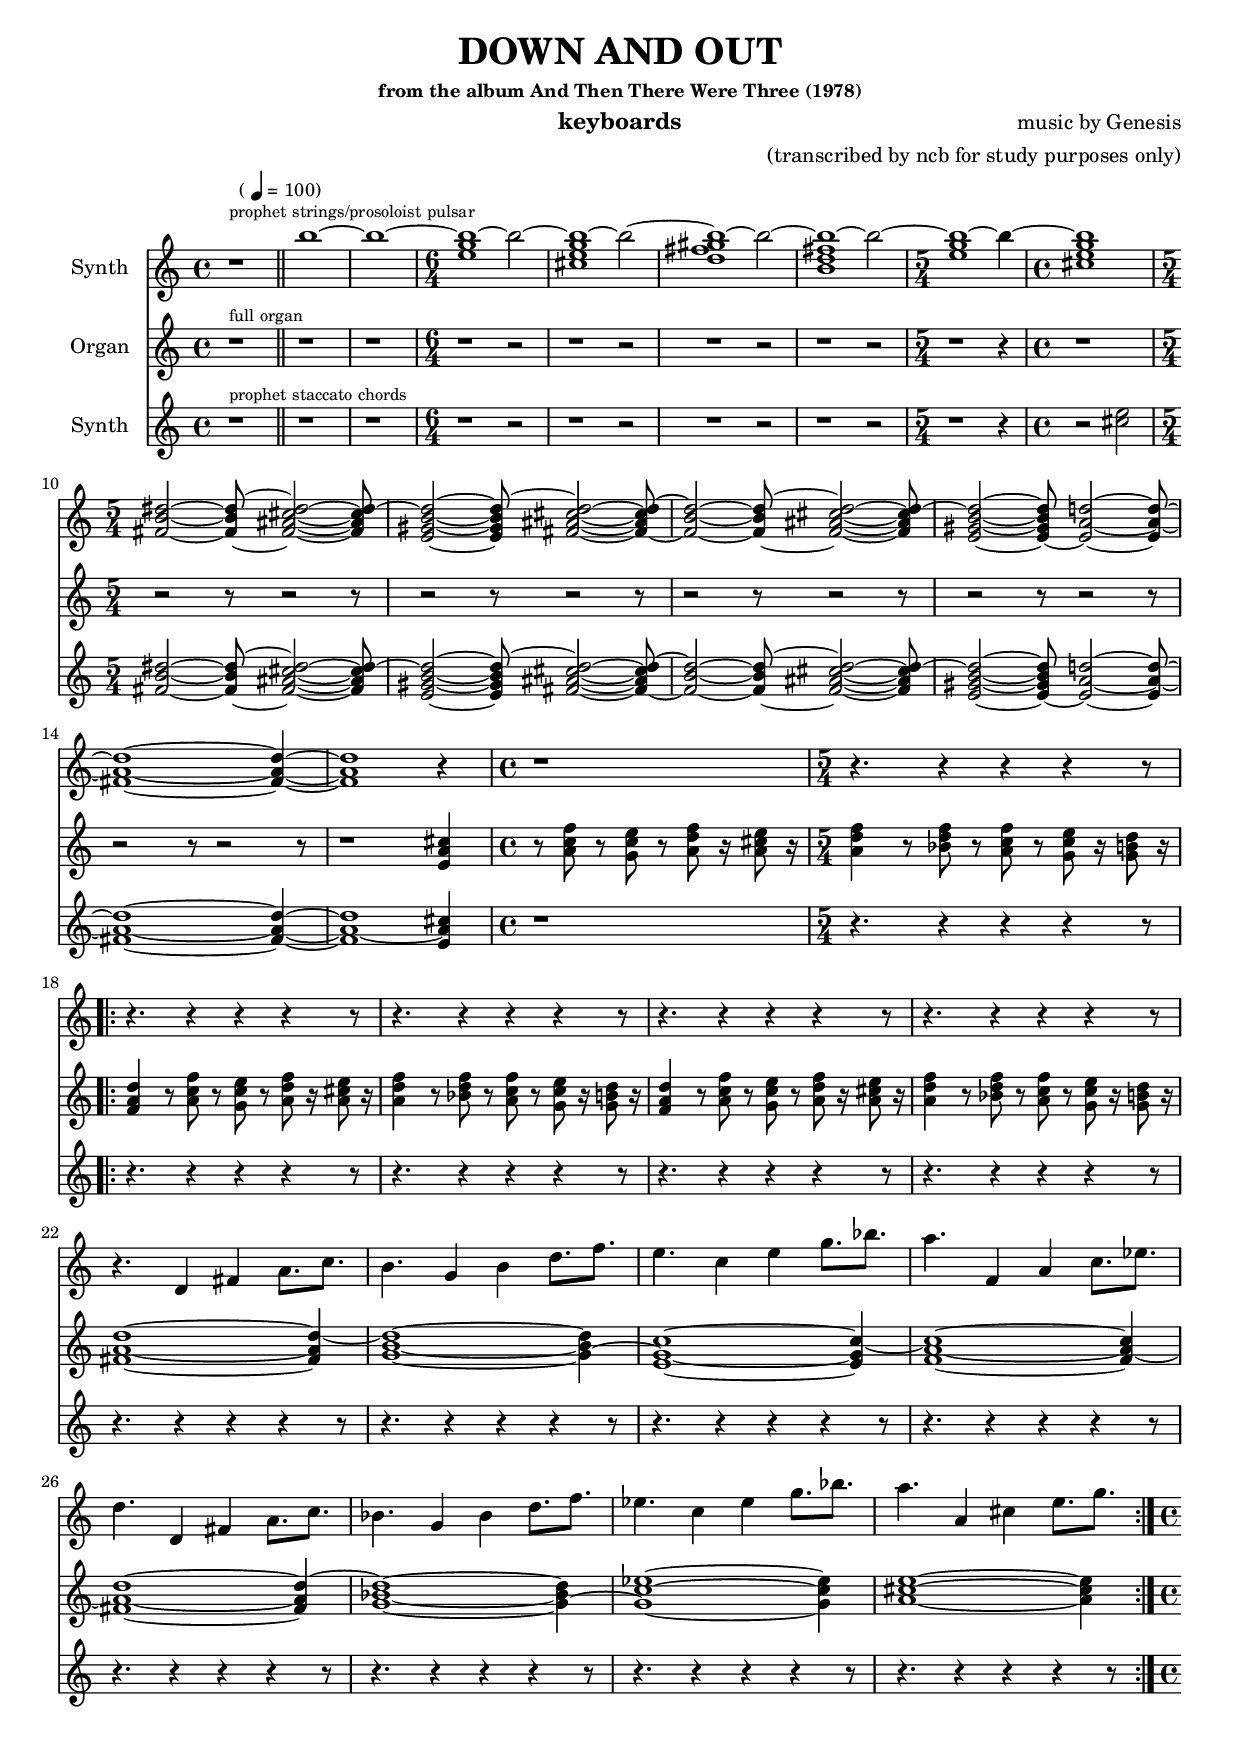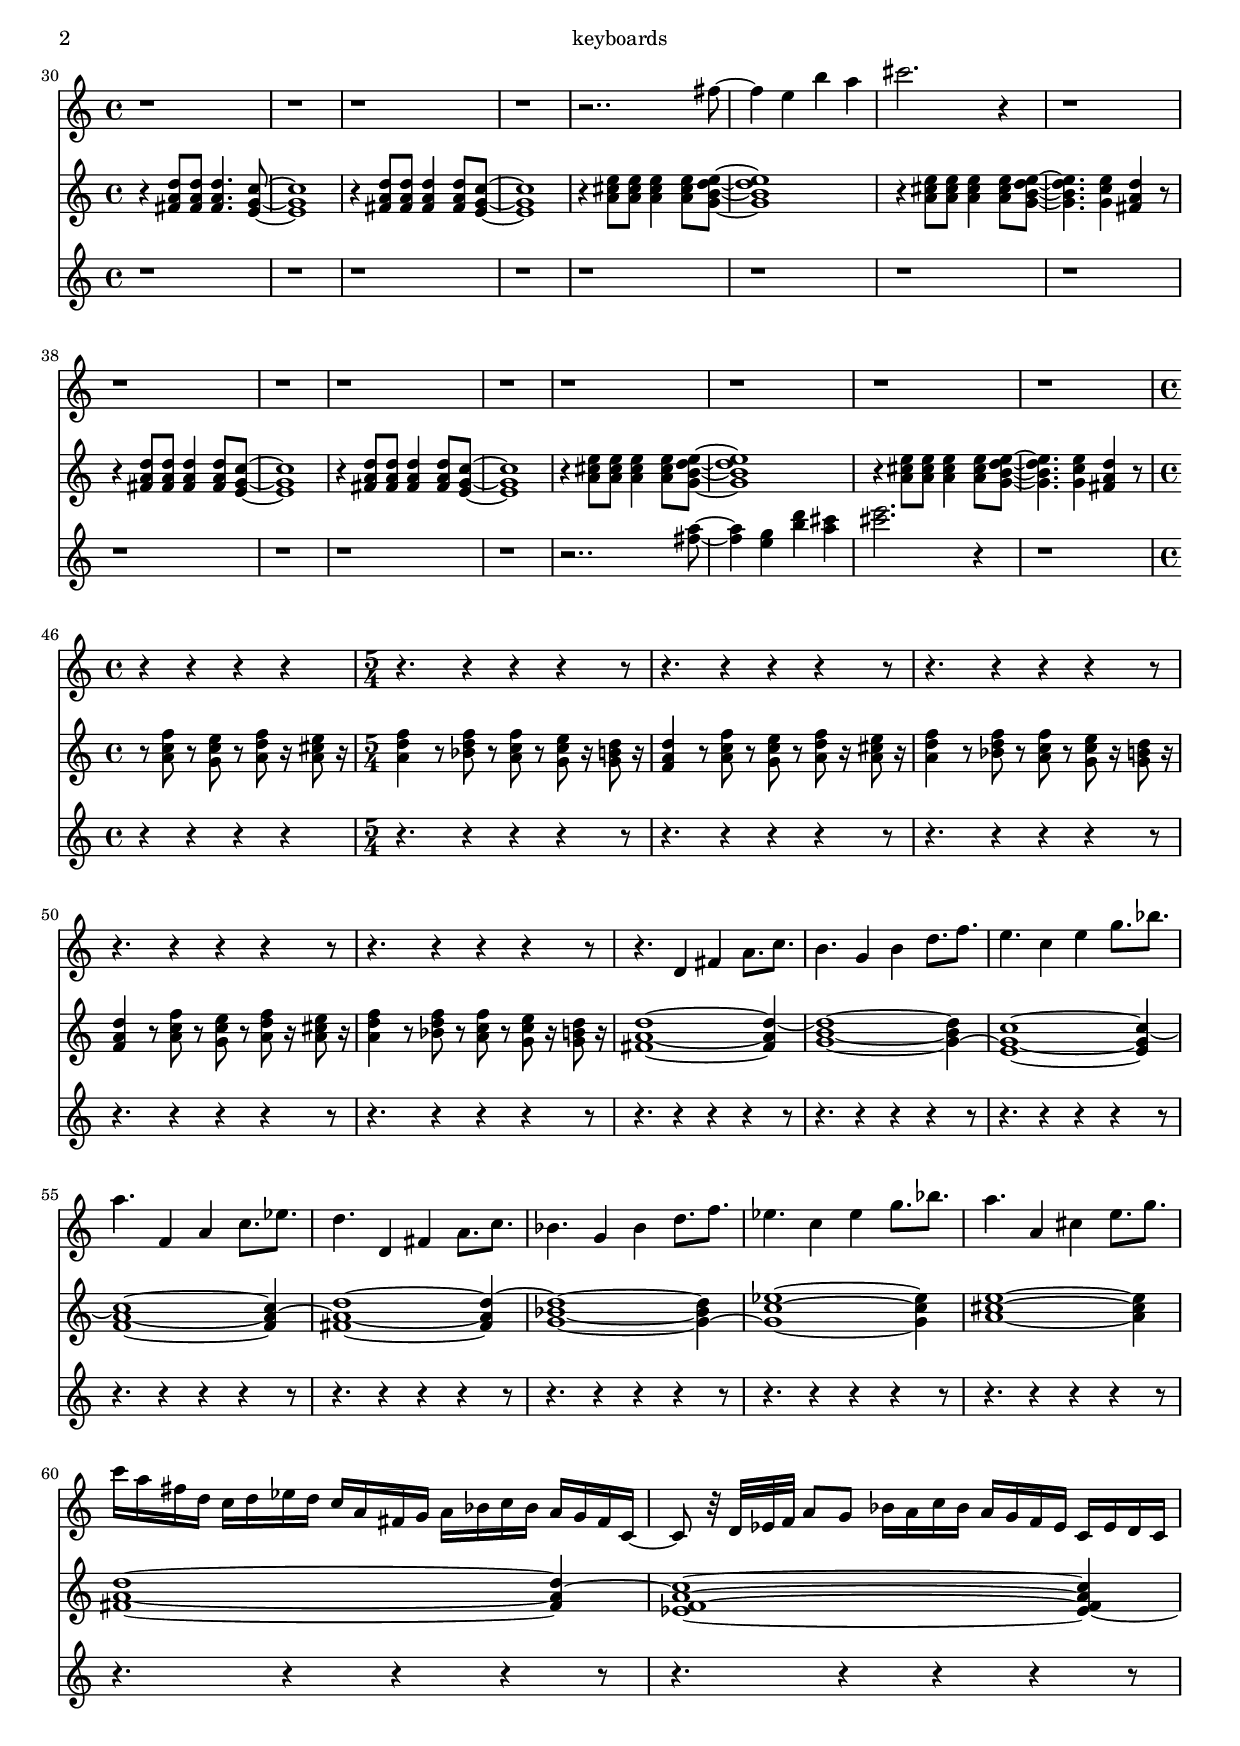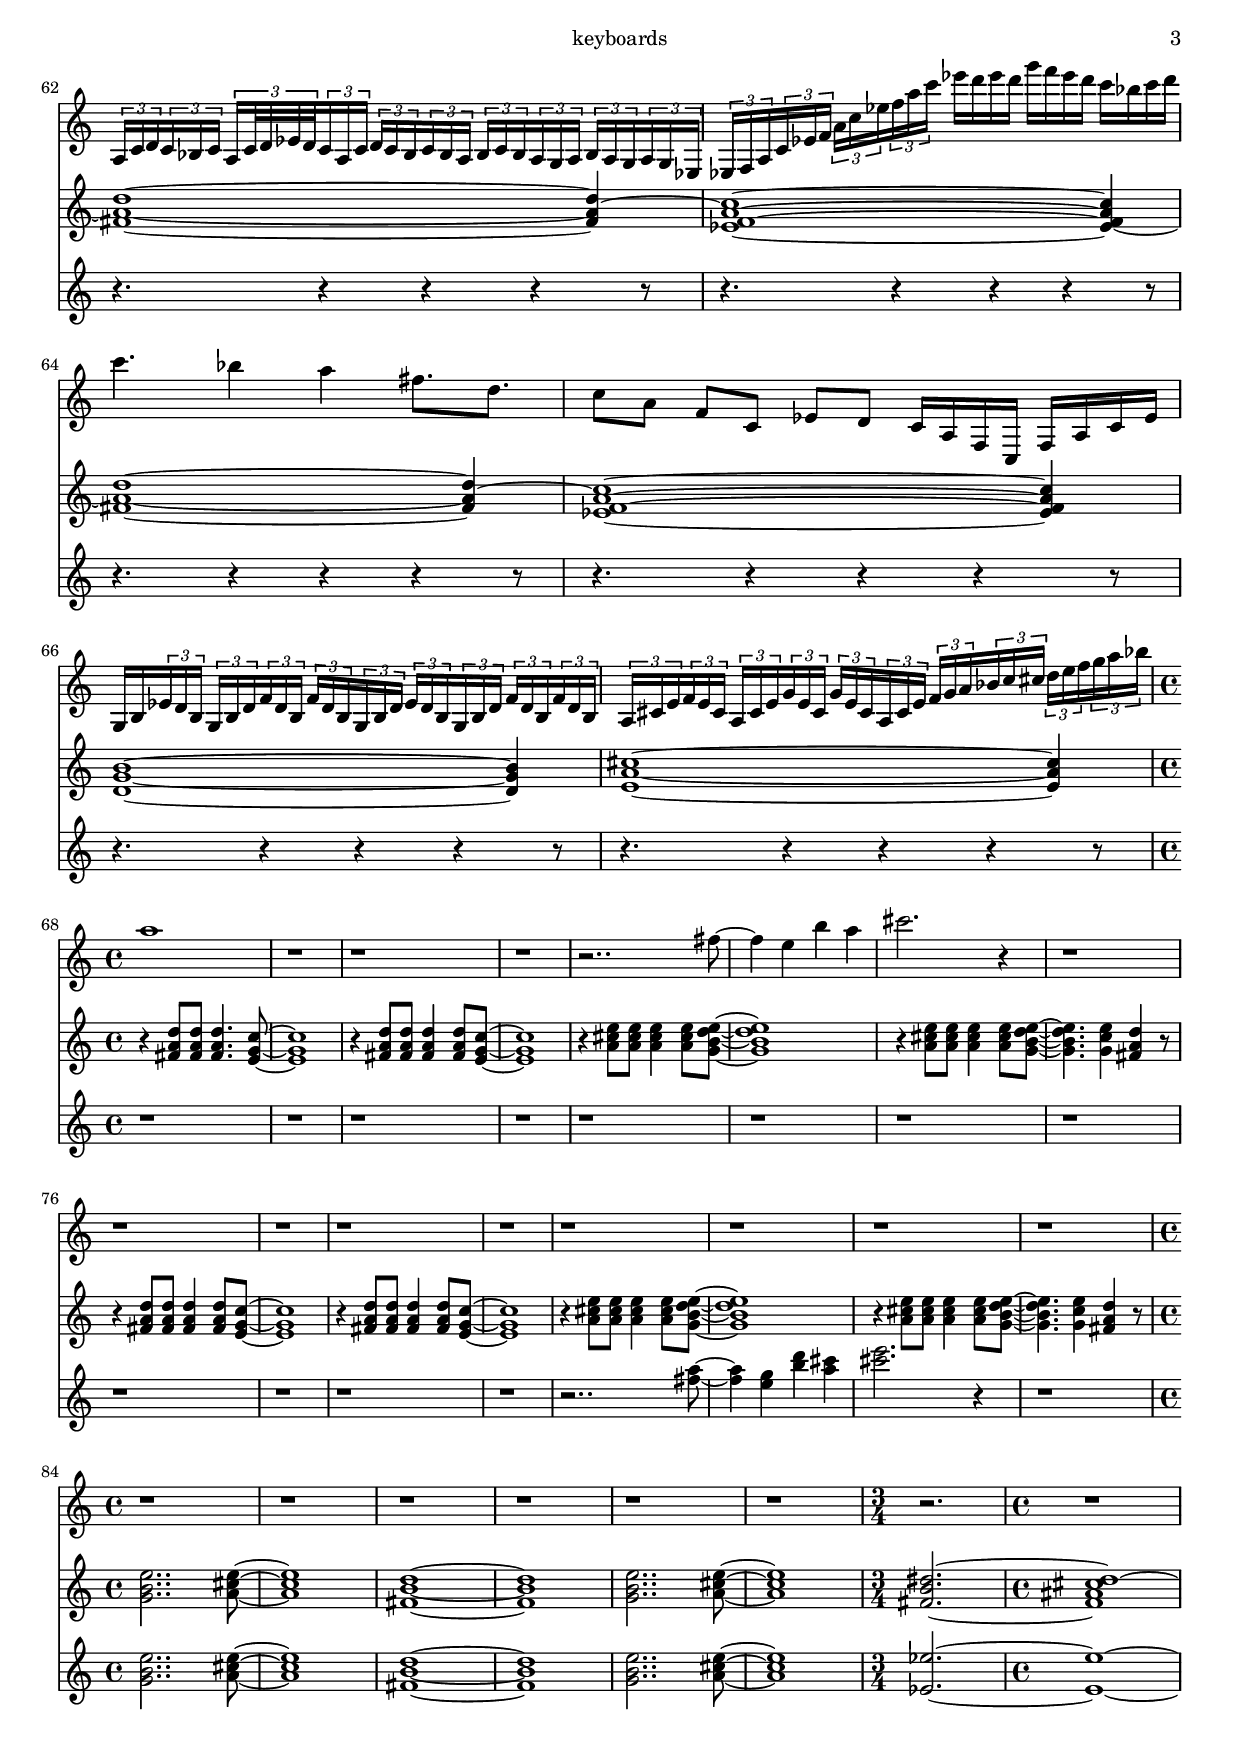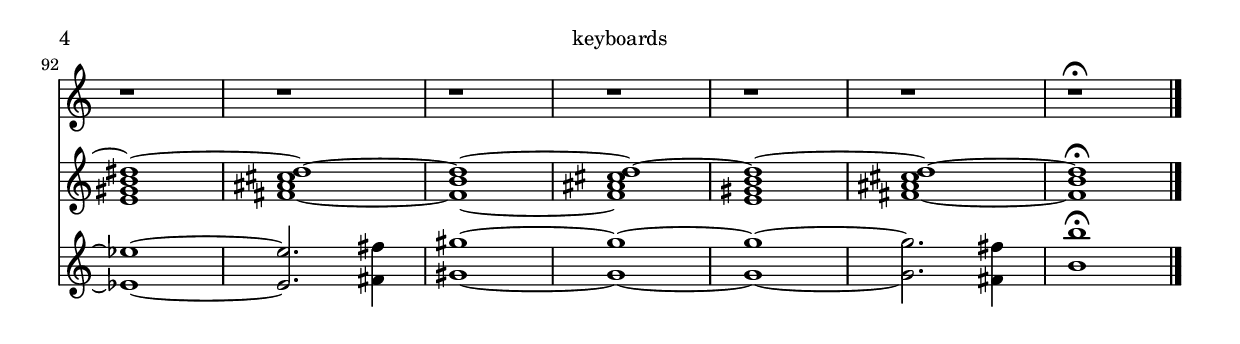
\version "2.12.3"
#(ly:set-option 'delete-intermediate-files #t)


% -----------------------------------------------------------------------------------------------------------------------
% -----------------------------------------------------------------------------------------------------------------------
%                                                      INTRO
% -----------------------------------------------------------------------------------------------------------------------
% -----------------------------------------------------------------------------------------------------------------------
synthStringIntro = \relative c''' {
               <b>1~
               <b>1~

  \time 6/4    <e, g b>1~          <b'>2~
               <cis, e g b>1~      <b'>2~
               <d, fis gis b>1~    <b'>2~
               <b, d fis b>1~      <b'>2~

  \time 5/4    <e, g b>1~          <b'>4~
  \time 4/4    <cis, e g b>1

  \break

  \time 5/4
  <fis, b dis>2~   <fis b dis>8~       <fis ais cis dis>2~  <fis ais cis dis>8~
  <e gis b dis>2~  <e gis b dis>8~     <fis ais cis dis>2~  <fis ais cis dis>8~

  <fis b dis>2~    <fis b dis>8~       <fis ais cis dis>2~  <fis ais cis dis>8~
  <e gis b dis>2~  <e gis b dis>8~     <e a d>2~            <e a d>8~
 
  <fis a d>1~       <fis a d>4~
  <fis a d>1		r4
}

synthArcIntro = \relative c''' {
               r1
               r1

  \time 6/4    r1                  r2
               r1                  r2
               r1                  r2
               r1                  r2

  \time 5/4    r1                  r4
  \time 4/4    r2 <cis, e>2

  \break

  \time 5/4
  <fis, b dis>2~   <fis b dis>8~       <fis ais cis dis>2~  <fis ais cis dis>8~
  <e gis b dis>2~  <e gis b dis>8~     <fis ais cis dis>2~  <fis ais cis dis>8~

  <fis b dis>2~    <fis b dis>8~       <fis ais cis dis>2~  <fis ais cis dis>8~
  <e gis b dis>2~  <e gis b dis>8~     <e a d>2~            <e a d>8~
 
  <fis a d>1~       <fis a d>4~
  <fis a d>1~		<e a cis>4
}

organIntro = \relative c' {
               r1
               r1

  \time 6/4    r1                  r2
               r1                  r2
               r1                  r2
               r1                  r2

  \time 5/4    r1                  r4
  \time 4/4    r1

  \break

  \time 5/4
  r2 r8 r2 r8
  r2 r8 r2 r8

  r2 r8 r2 r8
  r2 r8 r2 r8
 
  r2 r8 r2 r8
  r1 <e a cis>4
}

guitarIntro = \relative c' {
               r1
               r1

  \time 6/4    r1                  r2
               r1                  r2
               r1                  r2
               r1                  r2

  \time 5/4    r1                  r4
  \time 4/4    r1

  \break

  \time 5/4
  b16 b16 fis'16 fis16 		b,16 b16 b'16 b16		b,16 b16 fis'16 b,16		b16 b'8. 			b,8 r8
  b16 b16 fis'16 fis16 		b,16 b16 b'16 b16		b,16 b16 fis'16 b,16		b16 b'8. 			b,8 r8

  b16 b16 fis'16 fis16 		b,16 b16 b'16 b16		b,16 b16 fis'16 b,16		b16 b'8. 			b,8 r8
  b16 b16 fis'16 fis16 		b,16 b16 b'16 b16		b,16 b16 fis'16 b,16		b16 b'8. 			a,8 r8
 
  d16 d16 a'16 a16 			d,16 d16 d'16 d16		d,16 d16 a'16 d,16			d16 d'8. 			d,8 r8
  d16 d16 a'16 a16 			d,16 d16 d'16 d16		d,16 d16 a'16 d,16			d16 d'8. 			d,8 r8
}
% -----------------------------------------------------------------------------------------------------------------------
% -----------------------------------------------------------------------------------------------------------------------
%                                                      BRIDGE INTRO-TEMA
% -----------------------------------------------------------------------------------------------------------------------
% -----------------------------------------------------------------------------------------------------------------------
synthStringBridgeIntroTema = \relative c' {
  \time 4/4 r1
  \time 5/4 r4. r4 r4 r4 r8
}

synthArcBridgeIntroTema = \relative c' {
  \time 4/4 r1
  \time 5/4 r4. r4 r4 r4 r8
}

organBridgeIntroTema = \relative c'' {
  \time 4/4 r8 <a c f>8 r8 <g c e>8 r8 <a d f>8 r16 <a cis e>8 r16
  \time 5/4 <a d f>4 r8 <bes d f>8 r8 <a c f>8 r8 <g c e>8 r16 <g b d>8 r16
}

guitarBridgeIntroTema = \relative c' {
  \time 4/4 d16 d16 a'16 a16 			d,16 d16 d'16 d16		d,16 d16 a'16 d,16			d16 d'8.
  \time 5/4 d,8 r8			d16 d16 a'16 a16 			d,16 d16 d'16 d16		d,16 d16 a'16 d,16			d16 d'8.
}
% -----------------------------------------------------------------------------------------------------------------------
% -----------------------------------------------------------------------------------------------------------------------
%                                                      TEMA A
% -----------------------------------------------------------------------------------------------------------------------
% -----------------------------------------------------------------------------------------------------------------------
synthTemaA = \relative c' {
  r4. r4 r4 r4 r8
  r4. r4 r4 r4 r8

  r4. r4 r4 r4 r8
  r4. r4 r4 r4 r8
}

organTemaA = \relative c' {
  <f a d>4 r8 <a c f>8 r8 <g c e>8 r8 <a d f>8 r16 <a cis e>8 r16
  <a d f>4 r8 <bes d f>8 r8 <a c f>8 r8 <g c e>8 r16 <g b d>8 r16
  
  <f a d>4 r8 <a c f>8 r8 <g c e>8 r8 <a d f>8 r16 <a cis e>8 r16
  <a d f>4 r8 <bes d f>8 r8 <a c f>8 r8 <g c e>8 r16 <g b d>8 r16
}

synthTemaAbis = \relative c' {
  \time 4/4
  r4 r4 r4 r4
  \time 5/4
  r4. r4 r4 r4 r8

  r4. r4 r4 r4 r8
  r4. r4 r4 r4 r8

  r4. r4 r4 r4 r8
  r4. r4 r4 r4 r8
}

organTemaAbis = \relative c'' {
  \time 4/4
  r8 <a c f>8 r8 <g c e>8 r8 <a d f>8 r16 <a cis e>8 r16
  \time 5/4
  <a d f>4 r8 <bes d f>8 r8 <a c f>8 r8 <g c e>8 r16 <g b d>8 r16
  
  <f a d>4 r8 <a c f>8 r8 <g c e>8 r8 <a d f>8 r16 <a cis e>8 r16
  <a d f>4 r8 <bes d f>8 r8 <a c f>8 r8 <g c e>8 r16 <g b d>8 r16

  <f a d>4 r8 <a c f>8 r8 <g c e>8 r8 <a d f>8 r16 <a cis e>8 r16
  <a d f>4 r8 <bes d f>8 r8 <a c f>8 r8 <g c e>8 r16 <g b d>8 r16
}

guitarTemaA = \relative c'' {
  d,8 r8			d16 d16 a'16 a16 			d,16 d16 d'16 d16		d,16 d16 a'16 d,16			d16 d'8.
  d,8 r8			d16 d16 a'16 a16 			d,16 d16 d'16 d16		d,16 d16 a'16 d,16			d16 d'8.

  d,8 r8			d16 d16 a'16 a16 			d,16 d16 d'16 d16		d,16 d16 a'16 d,16			d16 d'8.
  d,8 r8			d16 d16 a'16 a16 			d,16 d16 d'16 d16		d,16 d16 a'16 d,16			d16 d'8.
}
% -----------------------------------------------------------------------------------------------------------------------
% -----------------------------------------------------------------------------------------------------------------------
%                                                      TEMA B
% -----------------------------------------------------------------------------------------------------------------------
% -----------------------------------------------------------------------------------------------------------------------
synthTemaB = \relative c' {
  r4. r4 r4 r4 r8
  r4. r4 r4 r4 r8
  r4. r4 r4 r4 r8
  r4. r4 r4 r4 r8
  r4. r4 r4 r4 r8
  r4. r4 r4 r4 r8
  r4. r4 r4 r4 r8
  r4. r4 r4 r4 r8
}

synthSoloistTemaB = \relative c' {
  r4.   d4   fis4  a8.  c8.
  b4.   g4   b4    d8.  f8.
  e4.   c4   e4    g8.  bes8.
  a4.   f,4  a4    c8.  ees8.
  d4.   d,4  fis4  a8.  c8.
  bes4. g4   bes4  d8.  f8.
  ees4. c4   ees4  g8.  bes8.
  a4.   a,4  cis4  e8.  g8.
}

organTemaB = \relative c' {
  <fis a d>1~       <fis a d>4~
  <g b d>1~         <g b d>4~
  <e g c>1~         <e g c>4~
  <f a c>1~         <f a c>4~
  <fis a d>1~       <fis a d>4~
  <g bes d>1~       <g bes d>4~
  <g c ees>1~       <g c ees>4
  <a cis e>1~       <a cis e>4
}

guitarTemaB = \relative c' {
  d8 r8 d r d r d r d16 d16 r8
  d8 r8 d r d r d r d16 d16 r8
  d8 r8 d r d r d r d16 d16 r8
  d8 r8 d r d r d r d16 d16 r8
  d8 r8 d r d r d r d16 d16 r8
  d8 r8 d r d r d r d16 d16 r8
  d8 r8 d r d r d r d16 d16 r8
  d8 r8 d r d r d r d16 d16 r8
}
% -----------------------------------------------------------------------------------------------------------------------
% -----------------------------------------------------------------------------------------------------------------------
%                                                      TEMA C
% -----------------------------------------------------------------------------------------------------------------------
% -----------------------------------------------------------------------------------------------------------------------
synthTemaC = \relative c'' {
  \time 4/4
  r1  r1  r1  r1
  r2.. fis8~
  fis4 e4 b'4 a4
  cis2. r4
  r1

  r1  r1  r1  r1
  r1  r1  r1  r1
}
synthTemaCBis = \relative c'' {
  \time 4/4
  a'1   r1  r1  r1
  r2.. fis8~
  fis4 e4 b'4 a4
  cis2. r4
  r1

  r1  r1  r1  r1
  r1  r1  r1  r1
}
synthArcTemaC = \relative c'' {
  \time 4/4
  r1  r1  r1  r1
  r1  r1  r1  r1

  r1  r1  r1  r1
  r2.. <fis a>8~
  <fis a>4 <e g>4 <b' d>4 <a cis>4
  <cis e>2. r4
  r1
}

organTemaC = \relative c' {
  \time 4/4
  r4           <fis a d>8 <fis a d>8      <fis a d>4.  <e g c>8~
  <e g c>1
  r4           <fis a d>8 <fis a d>8      <fis a d>4 <fis a d>8  <e g c>8~
  <e g c>1
  r4           <a cis e>8 <a cis e>8      <a cis e>4 <a cis e>8  <g b d e>8~
  <g b d e>1
  r4           <a cis e>8 <a cis e>8      <a cis e>4 <a cis e>8  <g b d e>8~
  <g b d e>4.                             <g c e>4   <fis a d>4  r8


  r4           <fis a d>8 <fis a d>8      <fis a d>4 <fis a d>8 <e g c>8~
  <e g c>1
  r4           <fis a d>8 <fis a d>8      <fis a d>4 <fis a d>8  <e g c>8~
  <e g c>1
  r4           <a cis e>8 <a cis e>8      <a cis e>4 <a cis e>8  <g b d e>8~
  <g b d e>1
  r4           <a cis e>8 <a cis e>8      <a cis e>4 <a cis e>8  <g b d e>8~
  <g b d e>4.                             <g c e>4   <fis a d>4  r8
}
% -----------------------------------------------------------------------------------------------------------------------
% -----------------------------------------------------------------------------------------------------------------------
%                                                      SOLO
% -----------------------------------------------------------------------------------------------------------------------
% -----------------------------------------------------------------------------------------------------------------------
synthSolo = \relative c' {
  r4. r4 r4 r4 r8
  r4. r4 r4 r4 r8

  r4. r4 r4 r4 r8
  r4. r4 r4 r4 r8

  r4. r4 r4 r4 r8
  r4. r4 r4 r4 r8

  r4. r4 r4 r4 r8
  r4. r4 r4 r4 r8
}

synthSoloistSolo = \relative c''' {
  c16 a fis d			c d ees d			c a fis  g			a bes c bes			a g fis c~
  c8    r32 d ees f     a8  g8				bes16 a c bes		a g f ees			c ees d c

  \tuplet 3/2 {a16 c d} \tuplet 3/2 {c bes c} \tuplet 3/2 {a c32 d ees d}  \tuplet 3/2 {c16 a c} \tuplet 3/2 {d c bes}
      \tuplet 3/2 {c bes a}  \tuplet 3/2 {bes c bes}  \tuplet 3/2 {a g a}  \tuplet 3/2 {bes a g} \tuplet 3/2 {a g ees}

% f16 a32 bes  c16 d32 ees	 \tuplet 3/2 {f8 a c}	ees16 d ees d	g f ees d	c bes c d
  \tuplet 3/2 {ees16 f a} \tuplet 3/2 {c ees f} \tuplet 3/2 {a c ees } \tuplet 3/2 {f a c}  ees16 d ees d	g f ees d	c bes c d

  c4. 					bes4 			a4 				  fis8. 			d8.
  c8 a 					f c 				ees d				c16 a f c			f a c ees

  g, b \tuplet 3/2 {ees16 d b}       \tuplet 3/2 {g b d}  \tuplet 3/2 {f d b}  \tuplet 3/2 {f' d b} 
      \tuplet 3/2 {g b d}  \tuplet 3/2 {ees d b}  \tuplet 3/2 {g b d}  \tuplet 3/2 {f d b}  \tuplet 3/2 {f' d b}

  \tuplet 3/2 {a cis e} \tuplet 3/2 {f e  cis} \tuplet 3/2 {a cis e} \tuplet 3/2 {g e cis} \tuplet 3/2 {g' e cis}
      \tuplet 3/2 {a cis e}  \tuplet 3/2 {f g a}   \tuplet 3/2 {bes c cis} \tuplet 3/2 {d e f} \tuplet 3/2 {g a bes}
}

organSolo = \relative c' {
  <fis a d>1~       <fis a d>4~
  <ees f a c>1~     <ees f a c>4~

  <fis a d>1~       <fis a d>4~
  <ees f a c>1~     <ees f a c>4~

  <fis a d>1~       <fis a d>4~
  <ees f a c>1~     <ees f a c>4

  <d g b>1~         <d g b>4
  <e a cis>1~     <e a cis>4
}
% -----------------------------------------------------------------------------------------------------------------------
% -----------------------------------------------------------------------------------------------------------------------
%                                                      CODA
% -----------------------------------------------------------------------------------------------------------------------
% -----------------------------------------------------------------------------------------------------------------------
synthCoda = \relative c' {
  \time 4/4
  r1
  r1
  r1
  r1

  r1
  r1
}

synthArcCoda = \relative c' {
  \time 4/4
  <g' b e>2..    <a cis e>8~
  <a cis e>1
  <fis b d>1~
  <fis b d>1

  <g b e>2..    <a cis e>8~
  <a cis e>1
}

organCoda = \relative c' {
  \time 4/4
  <g' b e>2..    <a cis e>8~
  <a cis e>1
  <fis b d>1~
  <fis b d>1

  <g b e>2..    <a cis e>8~
  <a cis e>1
}
% -----------------------------------------------------------------------------------------------------------------------
% -----------------------------------------------------------------------------------------------------------------------
%                                                      FINALE
% -----------------------------------------------------------------------------------------------------------------------
% -----------------------------------------------------------------------------------------------------------------------
synthFinale = \relative c' {
  \time 3/4
  r2.
  \time 4/4
  r1 r1 r1 
  r1 r1 r1 r1
  r1 \fermata
}

synthArcFinale = \relative c' {
  \time 3/4
  <ees ees'>2.~
  \time 4/4
  <ees ees'>1~
  <ees ees'>1~
  <ees ees'>2.   <fis fis'>4

  <gis gis'>1~
  <gis gis'>1~
  <gis gis'>1~
  <gis gis'>2.   <fis fis'>4

  <b b'>1 \fermata
}

organFinale = \relative c' {
  \time 3/4
  <fis b dis>2.~
  \time 4/4
  <fis ais cis dis>1~
  <e gis b dis>1~
  <fis ais cis dis>1~

  <fis b dis>1~
  <fis ais cis dis>1~
  <e gis b dis>1~
  <fis ais cis dis>1~

  <fis b dis>1 \fermata
}
% -----------------------------------------------------------------------------------------------------------------------
% -----------------------------------------------------------------------------------------------------------------------
%                                                      BUILD ALL
% -----------------------------------------------------------------------------------------------------------------------
% -----------------------------------------------------------------------------------------------------------------------

guitarPart = {
    \clef violin

    % INTRO
    \time 4/4 r1 ^\markup { \tiny {prophet strings/prosoloist pulsar} }
    \bar "||"
    \guitarIntro

    % BRIDGE INTRO-TEMA
	\guitarBridgeIntroTema
	\break

    % TEMA A + B
	\repeat volta 2 {
	    \guitarTemaA
	    \break
	    \guitarTemaB
	}
	\break

    % TEMA C
%	\synthTemaC
	\break

	% TEMA A + B
%	\synthTemaAbis
%	\synthSoloistTemaB
	\break

    % SOLO
%	\synthSoloistSolo
	\break

    % TEMA C
%	\synthTemaC
	\break

	% CODA
%	\synthCoda

    % FINALE
%	\synthFinale


    \bar "|."
}

synthOnePart = {
    \clef violin

    % INTRO
    \time 4/4 r1 ^\markup { \tiny {prophet strings/prosoloist pulsar} }
    \bar "||"
    \synthStringIntro

    % BRIDGE INTRO-TEMA
	\synthStringBridgeIntroTema
	\break

    % TEMA A + B
	\repeat volta 2 {
	    \synthTemaA
	    \break
	    \synthSoloistTemaB
	}
	\break

    % TEMA C
	\synthTemaC
	\break

	% TEMA A + B
	\synthTemaAbis
	\synthSoloistTemaB
	\break

    % SOLO
	\synthSoloistSolo
	\break

    % TEMA C
	\synthTemaCBis
	\break

	% CODA
	\synthCoda

    % FINALE
	\synthFinale


    \bar "|."
}

synthTwoPart = {
    \clef violin

    % INTRO
    \time 4/4 r1 ^\markup { \tiny {prophet staccato chords} }
    \bar "||"
    \synthArcIntro

	% BRIDGE INTRO-TEMA
	\synthArcBridgeIntroTema
    \break

    % TEMA A + B
	\repeat volta 2 {
	    \synthTemaA
	    \break
	    \synthTemaB
	}
	\break

    % TEMA C
	\synthArcTemaC
	\break

	% TEMA A + B
	\synthTemaAbis
	\synthTemaB
	\break

    % SOLO
	\synthSolo
	\break

    % TEMA C
	\synthArcTemaC
	\break

	% CODA
	\synthArcCoda

    % FINALE
	\synthArcFinale


    \bar "|."
}

organPart = {
    \clef violin

    % INTRO
    \time 4/4 r1 ^\markup { \tiny {full organ} }
    \bar "||"
	\organIntro

	% BRIDGE INTRO-TEMA
	\organBridgeIntroTema
    \break

	% TEMA A + B
	\repeat volta 2 {
	    \organTemaA
	    \break
	    \organTemaB
	}
	\break

    % TEMA C
	\organTemaC
	\break

	% TEMA A + B
	\organTemaAbis
	\organTemaB
	\break

    % SOLO
	\organSolo
	\break

    % TEMA C
	\organTemaC
	\break

	% CODA
	\organCoda

    % FINALE
	\organFinale


    \bar "|."
}



#(set-global-staff-size 18)


\book {

    \header {
        title       = \markup {\larger "DOWN AND OUT"}
        subtitle    = ""
        subsubtitle = "from the album And Then There Were Three (1978)"
        instrument  = "keyboards"
        composer    = "music by Genesis"
        arranger    = "(transcribed by ncb for study purposes only)"
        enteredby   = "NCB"
        piece       = \markup { \bold "                             " \smaller { (\note #"4"#1 = 100) } }
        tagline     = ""
    }


    \score {
    <<
%	    \new Staff = "Synth" \with { midiInstrument = #"overdriven guitar" }
%        <<
%            \set Staff.instrumentName = \markup { "Guitar" }
%            \guitarPart
%        >>
        \new Staff = "Synth" \with { midiInstrument = #"lead 2 (sawtooth)" } %% string ensemble 1" }
        <<
            \set Staff.instrumentName = \markup { "Synth" }
            \synthOnePart
        >>
        \new Staff = "Organ" \with { midiInstrument = #"rock organ" }
        <<
            \set Staff.instrumentName = \markup { "Organ" }
            \organPart
        >>
        \new Staff = "Synth" \with { midiInstrument = #"synthstrings 1" }
        <<
            \set Staff.instrumentName = \markup { "Synth" }
            \synthTwoPart
        >>
    >>
    \layout { \context { \override VerticalAlignment #'forced-distance = #8 } }
    \midi { \context { \Score tempoWholesPerMinute = #(ly:make-moment 100 4) } }
    }

}
